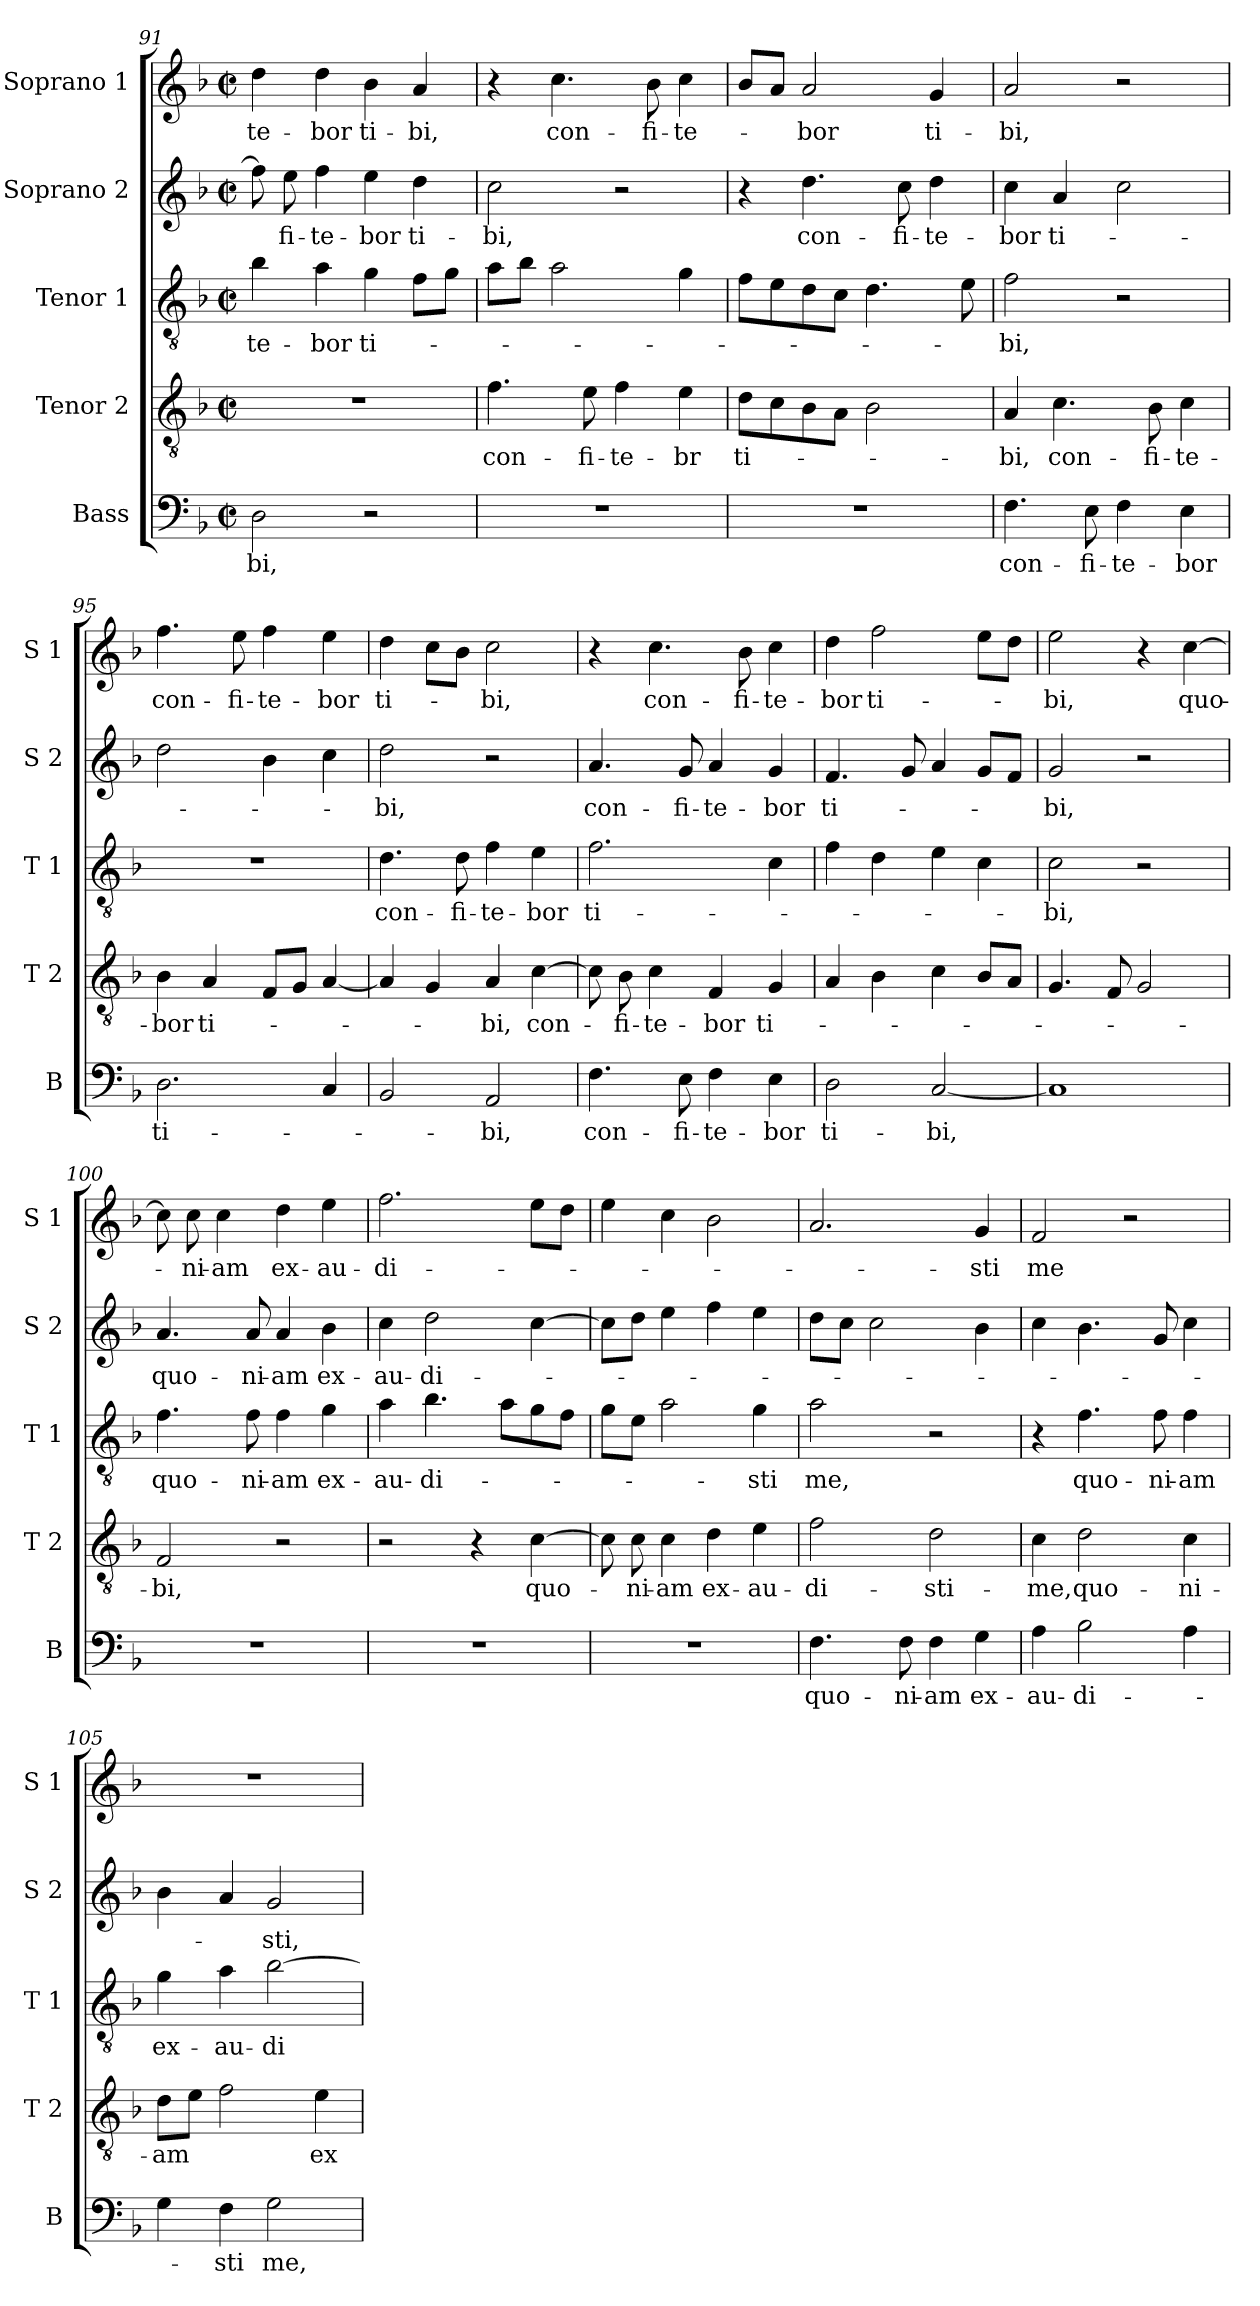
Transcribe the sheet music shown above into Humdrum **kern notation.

**kern	**text	**kern	**text	**kern	**text	**kern	**text	**kern	**text
*part5	*part5	*part4	*part4	*part3	*part3	*part2	*part2	*part1	*part1
*staff5	*staff5	*staff4	*staff4	*staff3	*staff3	*staff2	*staff2	*staff1	*staff1
*I"Bass	*	*I"Tenor 2	*	*I"Tenor 1	*	*I"Soprano 2	*	*I"Soprano 1	*
*I'B	*	*I'T 2	*	*I'T 1	*	*I'S 2	*	*I'S 1	*
!!LO:LB:g=z
*clefF4	*	*clefGv2	*	*clefGv2	*	*clefG2	*	*clefG2	*
*k[b-]	*	*k[b-]	*	*k[b-]	*	*k[b-]	*	*k[b-]	*
*F:	*	*F:	*	*F:	*	*F:	*	*F:	*
*M2/2	*	*M2/2	*	*M2/2	*	*M2/2	*	*M2/2	*
*met(c|)	*	*met(c|)	*	*met(c|)	*	*met(c|)	*	*met(c|)	*
=91	=91	=91	=91	=91	=91	=91	=91	=91	=91
2D\	-bi,	1r	.	4b-\	-te-	8ff\]	.	4dd\	-te-
.	.	.	.	.	.	8ee\	-fi-	.	.
.	.	.	.	4a\	-bor	4ff\	-te-	4dd\	-bor
2r	.	.	.	4g\	ti-	4ee\	-bor	4b-\	ti-
.	.	.	.	8f\L	.	4dd\	ti-	4a/	-bi,
.	.	.	.	8g\J	.	.	.	.	.
=92	=92	=92	=92	=92	=92	=92	=92	=92	=92
1r	.	4.f\	con-	8a\L	.	2cc\	-bi,	4r	.
.	.	.	.	8b-\J	.	.	.	.	.
.	.	.	.	2a\	.	.	.	4.cc\	con-
.	.	8e\	-fi-	.	.	.	.	.	.
.	.	4f\	-te-	.	.	2r	.	.	.
.	.	.	.	.	.	.	.	8b-\	-fi-
.	.	4e\	-br	4g\	.	.	.	4cc\	-te-
=93	=93	=93	=93	=93	=93	=93	=93	=93	=93
1r	.	8d\L	ti-	8f\L	.	4r	.	8b-/L	.
.	.	8c\	.	8e\	.	.	.	8a/J	.
.	.	8B-\	.	8d\	.	4.dd\	con-	2a/	-bor
.	.	8A\J	.	8c\J	.	.	.	.	.
.	.	2B-\	.	4.d\	.	.	.	.	.
.	.	.	.	.	.	8cc\	-fi-	.	.
.	.	.	.	.	.	4dd\	-te-	4g/	ti-
.	.	.	.	8e\	.	.	.	.	.
=94	=94	=94	=94	=94	=94	=94	=94	=94	=94
4.F\	con-	4A/	-bi,	2f\	-bi,	4cc\	-bor	2a/	-bi,
.	.	4.c\	con-	.	.	4a/	ti-	.	.
8E\	-fi-	.	.	.	.	.	.	.	.
4F\	-te-	.	.	2r	.	2cc\	.	2r	.
.	.	8B-\	-fi-	.	.	.	.	.	.
4E\	-bor	4c\	-te-	.	.	.	.	.	.
=95	=95	=95	=95	=95	=95	=95	=95	=95	=95
2.D\	ti-	4B-\	-bor	1r	.	2dd\	.	4.ff\	con-
.	.	4A/	ti-	.	.	.	.	.	.
.	.	.	.	.	.	.	.	8ee\	-fi-
.	.	8F/L	.	.	.	4b-\	.	4ff\	-te-
.	.	8G/J	.	.	.	.	.	.	.
4C/	.	[4A/	.	.	.	4cc\	.	4ee\	-bor
!!LO:LB:g=z
=96	=96	=96	=96	=96	=96	=96	=96	=96	=96
2BB-/	.	4A/]	.	4.d\	con-	2dd\	-bi,	4dd\	ti-
.	.	4G/	.	.	.	.	.	8cc\L	.
.	.	.	.	8d\	-fi-	.	.	8b-\J	.
2AA/	-bi,	4A/	-bi,	4f\	-te-	2r	.	2cc\	-bi,
.	.	[4c\	con-	4e\	-bor	.	.	.	.
=97	=97	=97	=97	=97	=97	=97	=97	=97	=97
4.F\	con-	8c\]	.	2.f\	ti-	4.a/	con-	4r	.
.	.	8B-\	-fi-	.	.	.	.	.	.
.	.	4c\	-te-	.	.	.	.	4.cc\	con-
8E\	-fi-	.	.	.	.	8g/	-fi-	.	.
4F\	-te-	4F/	-bor	.	.	4a/	-te-	.	.
.	.	.	.	.	.	.	.	8b-\	-fi-
4E\	-bor	4G/	ti-	4c\	.	4g/	-bor	4cc\	-te-
=98	=98	=98	=98	=98	=98	=98	=98	=98	=98
2D\	ti-	4A/	.	4f\	.	4.f/	ti-	4dd\	-bor
.	.	4B-\	.	4d\	.	.	.	2ff\	ti-
.	.	.	.	.	.	8g/	.	.	.
[2C/	-bi,	4c\	.	4e\	.	4a/	.	.	.
.	.	8B-/L	.	4c\	.	8g/L	.	8ee\L	.
.	.	8A/J	.	.	.	8f/J	.	8dd\J	.
=99	=99	=99	=99	=99	=99	=99	=99	=99	=99
1C]	.	4.G/	.	2c\	-bi,	2g/	-bi,	2ee\	-bi,
.	.	8F/	.	.	.	.	.	.	.
.	.	2G/	.	2r	.	2r	.	4r	.
.	.	.	.	.	.	.	.	[4cc\	quo-
=100	=100	=100	=100	=100	=100	=100	=100	=100	=100
1r	.	2F/	-bi,	4.f\	quo-	4.a/	quo-	8cc\]	.
.	.	.	.	.	.	.	.	8cc\	-ni-
.	.	.	.	.	.	.	.	4cc\	-am
.	.	.	.	8f\	-ni-	8a/	-ni-	.	.
.	.	2r	.	4f\	-am	4a/	-am	4dd\	ex-
.	.	.	.	4g\	ex-	4b-\	ex-	4ee\	-au-
!!LO:PB:g=z
=101	=101	=101	=101	=101	=101	=101	=101	=101	=101
1r	.	2r	.	4a\	-au-	4cc\	-au-	2.ff\	-di-
.	.	.	.	4.b-\	-di-	2dd\	-di-	.	.
.	.	4r	.	.	.	.	.	.	.
.	.	.	.	8a\L	.	.	.	.	.
.	.	[4c\	quo-	8g\	.	[4cc\	.	8ee\L	.
.	.	.	.	8f\J	.	.	.	8dd\J	.
=102	=102	=102	=102	=102	=102	=102	=102	=102	=102
1r	.	8c\]	.	8g\L	.	8cc\L]	.	4ee\	.
.	.	8c\	-ni-	8e\J	.	8dd\J	.	.	.
.	.	4c\	-am	2a\	.	4ee\	.	4cc\	.
.	.	4d\	ex-	.	.	4ff\	.	2b-\	.
.	.	4e\	-au-	4g\	-sti	4ee\	.	.	.
=103	=103	=103	=103	=103	=103	=103	=103	=103	=103
4.F\	quo-	2f\	-di-	2a\	me,	8dd\L	.	2.a/	.
.	.	.	.	.	.	8cc\J	.	.	.
.	.	.	.	.	.	2cc\	.	.	.
8F\	-ni-	.	.	.	.	.	.	.	.
4F\	-am	2d\	-sti-	2r	.	.	.	.	.
4G\	ex-	.	.	.	.	4b-\	.	4g/	-sti
=104	=104	=104	=104	=104	=104	=104	=104	=104	=104
4A\	-au-	4c\	-me,	4r	.	4cc\	.	2f/	me
2B-\	-di-	2d\	quo-	4.f\	quo-	4.b-\	.	.	.
.	.	.	.	.	.	.	.	2r	.
.	.	.	.	8f\	-ni-	8g/	.	.	.
4A\	.	4c\	-ni-	4f\	-am	4cc\	.	.	.
=105	=105	=105	=105	=105	=105	=105	=105	=105	=105
4G\	.	8d\L	-am	4g\	ex-	4b-\	.	1r	.
.	.	8e\J	.	.	.	.	.	.	.
4F\	-sti	2f\	.	4a\	-au-	4a/	.	.	.
2G\	me,	.	.	[2b-\	-di-	2g/	-sti,	.	.
.	.	4e\	ex-	.	.	.	.	.	.
=	=	=	=	=	=	=	=	=	=
*-	*-	*-	*-	*-	*-	*-	*-	*-	*-
